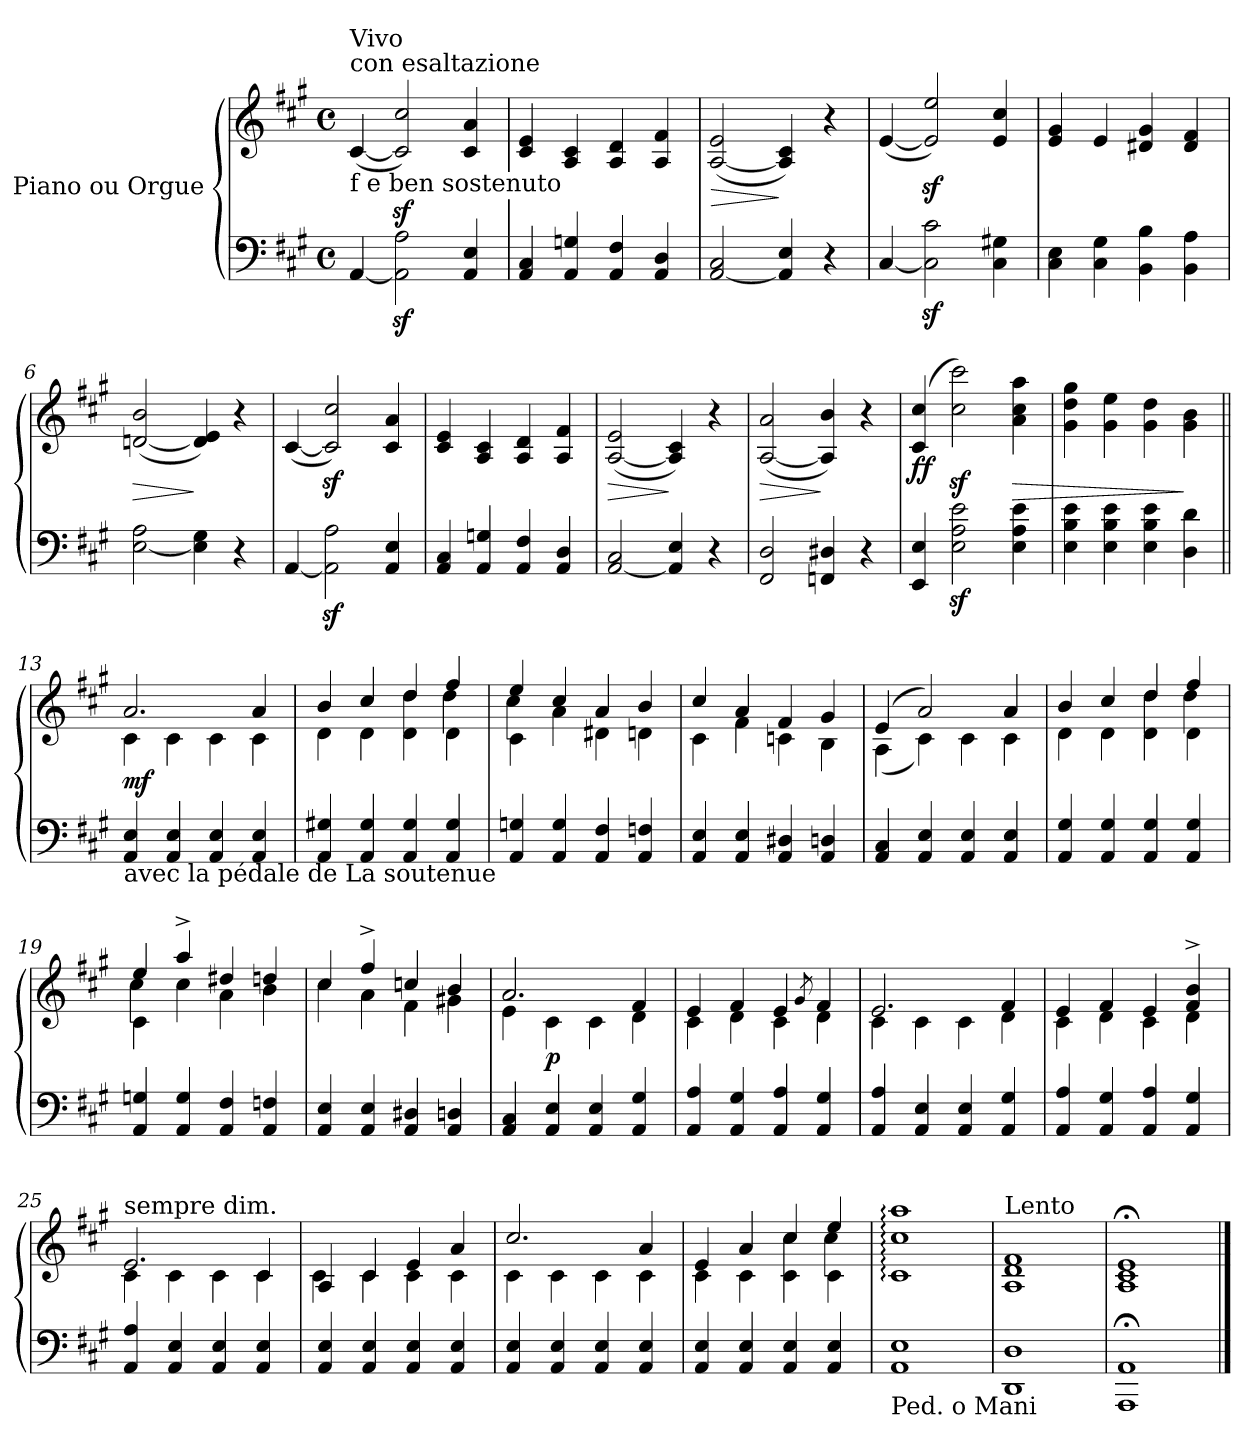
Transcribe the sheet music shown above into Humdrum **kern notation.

**kern	**kern	**dynam
*part1	*part1	*part1
*staff2	*staff1	*staff1/2
*I"Piano   ou Orgue	*	*
*clefF4	*clefG2	*
*k[f#c#g#]	*k[f#c#g#]	*
*A:	*A:	*
*M4/4	*M4/4	*
*met(c)	*met(c)	*
=1	=1	=1
!	!LO:TX:b:t=f e ben sostenuto	!
!	!LO:TX:a:t=con esaltazione	!
!	!LO:TX:a:t=Vivo	!
[4AA/	([4c#/	.
2AA\]z< 2A\z<	2c#/]z< 2cc#/z<)	.
4AA/ 4E/	4c#/ 4a/	.
=2	=2	=2
4AA/ 4C#/	4c#/ 4e/	.
4AA/ 4Gn/	4A/ 4c#/	.
4AA/ 4F#/	4A/ 4d/	.
4AA/ 4D/	4A/ 4f#/	.
=3	=3	=3
!	!	!LO:HP:b
[2AA/ 2C#/	([2A/ 2e/	>
4AA/] 4E/	4A/] 4c#/)	]
4r	4r	.
=4	=4	=4
[4C#/	([4e/	.
2C#\]z< 2c#\z<	2e/]z< 2ee/z<)	.
4C#\ 4G#X\	4e/ 4cc#/	.
=5	=5	=5
4C#\ 4E\	4e/ 4g#/	.
4C#\ 4G#\	4e/	.
4BB\ 4B\	4d#X/ 4g#/	.
4BB\ 4A\	4d#/ 4f#/	.
=6	=6	=6
!	!	!LO:HP:b
[2E\ 2A\	([2dn/ 2b/	>
4E\] 4G#\	4d/] 4e/)	]
4r	4r	.
!!LO:LB:g=z
=7	=7	=7
[4AA/	([4c#/	.
2AA\]z< 2A\z<	2c#/]z> 2cc#/z>)	.
4AA/ 4E/	4c#/ 4a/	.
=8	=8	=8
4AA/ 4C#/	4c#/ 4e/	.
4AA/ 4Gn/	4A/ 4c#/	.
4AA/ 4F#/	4A/ 4d/	.
4AA/ 4D/	4A/ 4f#/	.
=9	=9	=9
!	!	!LO:HP:b
[2AA/ 2C#/	([2A/ 2e/	>
4AA/] 4E/	4A/] 4c#/)	]
4r	4r	.
=10	=10	=10
!	!	!LO:HP:b
2FF#/ 2D/	([2A/ 2a/	>
4FFn/ 4D#X/	4A/] 4b/)	]
4r	4r	.
=11	=11	=11
!	!	!LO:DY:b
4EE/ 4E/	(4c#/ 4cc#/	ff
2E\z< 2A\z< 2e\z<	2cc#\z< 2ccc#\z<)	.
!	!	!LO:HP:b
4E\ 4A\ 4e\	4a\ 4cc#\ 4aa\	>
=12	=12	=12
4E\ 4B\ 4e\	4g#\ 4dd\ 4gg#\	.
4E\ 4B\ 4e\	4g#\ 4ee\	.
4E\ 4B\ 4e\	4g#\ 4dd\	.
4D\ 4d\	4g#\ 4b\	]
!!LO:LB:g=z
=13||	=13||	=13||
*	*^	*
!LO:TX:b:t=avec la pédale de La soutenue	!	!	!
!	!	!	!LO:DY:b
4AA/ 4E/	2.a/	4c#\	mf
4AA/ 4E/	.	4c#\	.
4AA/ 4E/	.	4c#\	.
4AA/ 4E/	4a/	4c#\	.
=14	=14	=14	=14
*	*	*^	*
4AA/ 4G#X/	4b/	4d\	2ryy	.
4AA/ 4G#/	4cc#/	4d\	.	.
4AA/ 4G#/	4dd/	4d\	4dd\	.
4AA/ 4G#/	4ff#/	4d\	4dd\	.
=15	=15	=15	=15	=15
4AA/ 4Gn/	4ee/	4c#\	4cc#\	.
4AA/ 4G/	4cc#/	4a\	2.ryy	.
4AA/ 4F#/	4a/	4d#X\	.	.
4AA/ 4Fn/	4b/	4dn\	.	.
*	*	*v	*v	*
=16	=16	=16	=16
4AA/ 4E/	4cc#/	4c#\	.
4AA/ 4E/	4a/	4f#\	.
4AA/ 4D#X/	4f#/	4cn\	.
4AA/ 4Dn/	4g#/	4B\	.
=17	=17	=17	=17
4AA/ 4C#/	(4e/	(4A\	.
4AA/ 4E/	2a/)	4c#\)	.
4AA/ 4E/	.	4c#\	.
4AA/ 4E/	4a/	4c#\	.
=18	=18	=18	=18
*	*	*^	*
4AA/ 4G#/	4b/	4d\	2ryy	.
4AA/ 4G#/	4cc#/	4d\	.	.
4AA/ 4G#/	4dd/	4d\	4dd\	.
4AA/ 4G#/	4ff#/	4d\	4dd\	.
!!LO:LB:g=z	!!	!!
=19	=19	=19	=19	=19
4AA/ 4Gn/	4ee/	4c#\	4cc#\	.
4AA/ 4G/	4aa^/	4cc#\	2.ryy	.
4AA/ 4F#/	4dd#X/	4a\	.	.
4AA/ 4Fn/	4ddn/	4b\	.	.
*	*	*v	*v	*
=20	=20	=20	=20
4AA/ 4E/	4cc#/	4cc#\	.
4AA/ 4E/	4ff#^/	4a\	.
4AA/ 4D#X/	4ccn/	4f#\	.
4AA/ 4Dn/	4b/	4g#X\	.
=21	=21	=21	=21
4AA/ 4C#/	2.a/	4e\	.
!	!	!	!LO:DY:a=2
4AA/ 4E/	.	4c#\	p
4AA/ 4E/	.	4c#\	.
4AA/ 4G#/	4f#/	4d\	.
=22	=22	=22	=22
4AA/ 4A/	4e/	4c#\	.
4AA/ 4G#/	4f#/	4d\	.
4AA/ 4A/	4e/	4c#\	.
.	8qg#/	.	.
4AA/ 4G#/	4f#/	4d\	.
=23	=23	=23	=23
4AA/ 4A/	2.e/	4c#\	.
4AA/ 4E/	.	4c#\	.
4AA/ 4E/	.	4c#\	.
4AA/ 4G#/	4f#/	4d\	.
=24	=24	=24	=24
4AA/ 4A/	4e/	4c#\	.
4AA/ 4G#/	4f#/	4d\	.
4AA/ 4A/	4e/	4c#\	.
4AA/ 4G#/	4f#/^ 4b/^	4d\	.
!!LO:LB:g=z	!!
=25	=25	=25	=25
!	!LO:TX:a:t=sempre dim.	!	!
4AA/ 4A/	2.e/	4c#\	.
4AA/ 4E/	.	4c#\	.
4AA/ 4E/	.	4c#\	.
4AA/ 4E/	4c#/	4c#\	.
=26	=26	=26	=26
4AA/ 4E/	4A/	4c#\	.
4AA/ 4E/	4c#/	4c#\	.
4AA/ 4E/	4e/	4c#\	.
4AA/ 4E/	4a/	4c#\	.
=27	=27	=27	=27
4AA/ 4E/	2.cc#/	4c#\	.
4AA/ 4E/	.	4c#\	.
4AA/ 4E/	.	4c#\	.
4AA/ 4E/	4a/	4c#\	.
=28	=28	=28	=28
*	*	*^	*
4AA/ 4E/	4e/	4c#\	2ryy	.
4AA/ 4E/	4a/	4c#\	.	.
4AA/ 4E/	4cc#/	4c#\	4cc#\	.
4AA/ 4E/	4ee/	4c#\	4cc#\	.
=29	=29	=29	=29	=29
!LO:TX:b:t=Ped. o Mani	!	!	!	!
*	*v	*v	*v	*
1AA 1E	1c#: 1cc#: 1aa:	.
=30	=30	=30
!	!LO:TX:a:t=Lento	!
1DD 1D	1A 1d 1f#	.
=31	=31	=31
1AAA; 1AA;	1A;< 1c#;< 1e;<	.
==	==	==
*-	*-	*-
